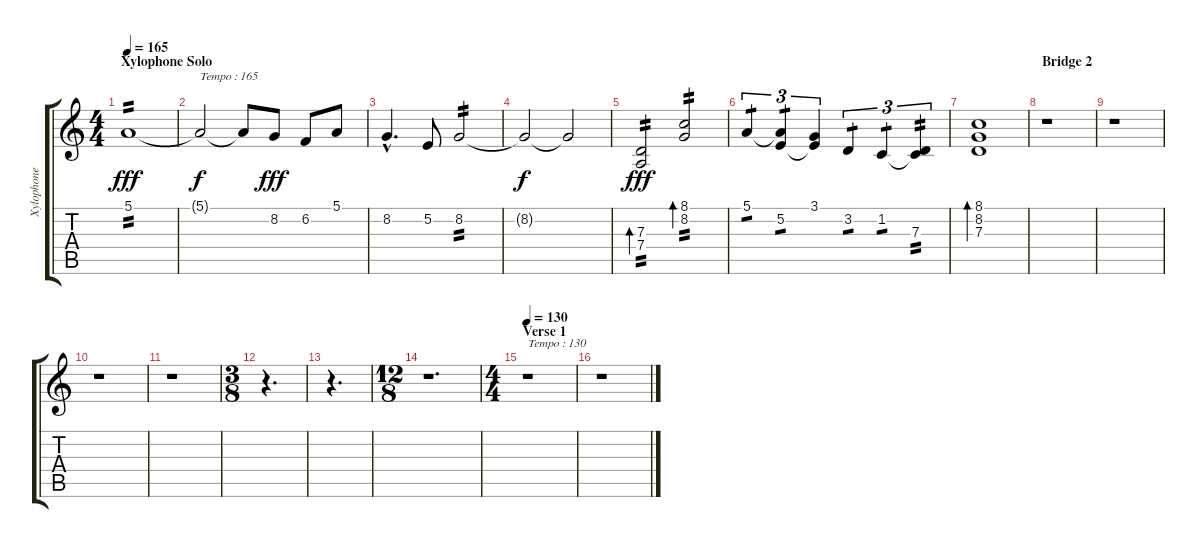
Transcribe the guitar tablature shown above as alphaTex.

\track ("Xylophone" "Xylophone") {instrument xylophone}
\staff {score tabs}
\tuning (E4 B3 G3 D3 A2 E2) {hide}
\ts (4 4)
\section ("" "Xylophone Solo")
\tempo 165
\clef g2
\ks c
5.1.1{tp 2 dy fff} |
5.1{t}.2{txt "Tempo : 165" dy f} 5.1{t}.8 8.2.8{dy fff} 6.2.8 5.1.8 |
8.2{hac}.4{d} 5.2.8 8.2.2{tp 2} |
8.2{t}.2{dy f} 8.2{t}.2 |
(7.3 7.4).2{bd 480 tp 2 dy fff} (8.1 8.2).2{bd 480 tp 2} |
5.1.4{tu (3 2) tp 1} (5.1{t} 5.2).4{tu (3 2) tp 1} (3.1 5.2{t}).4{tu (3 2)} 3.2.4{tu (3 2) tp 1} 1.2.4{tu (3 2) tp 1} (1.2{t} 7.3).4{tu (3 2) tp 2} |
(8.1 8.2 7.3).1{bd 480} |
\section ("" "Bridge 2")
r.1 |
r.1 |
r.1 |
r.1 |
\ts (3 8)
r.4{d} |
r.4{d} |
\ts (12 8)
r.1{d} |
\ts (4 4)
\section ("" "Verse 1")
\tempo 130
r.1{txt "Tempo : 130"} |
r.1
